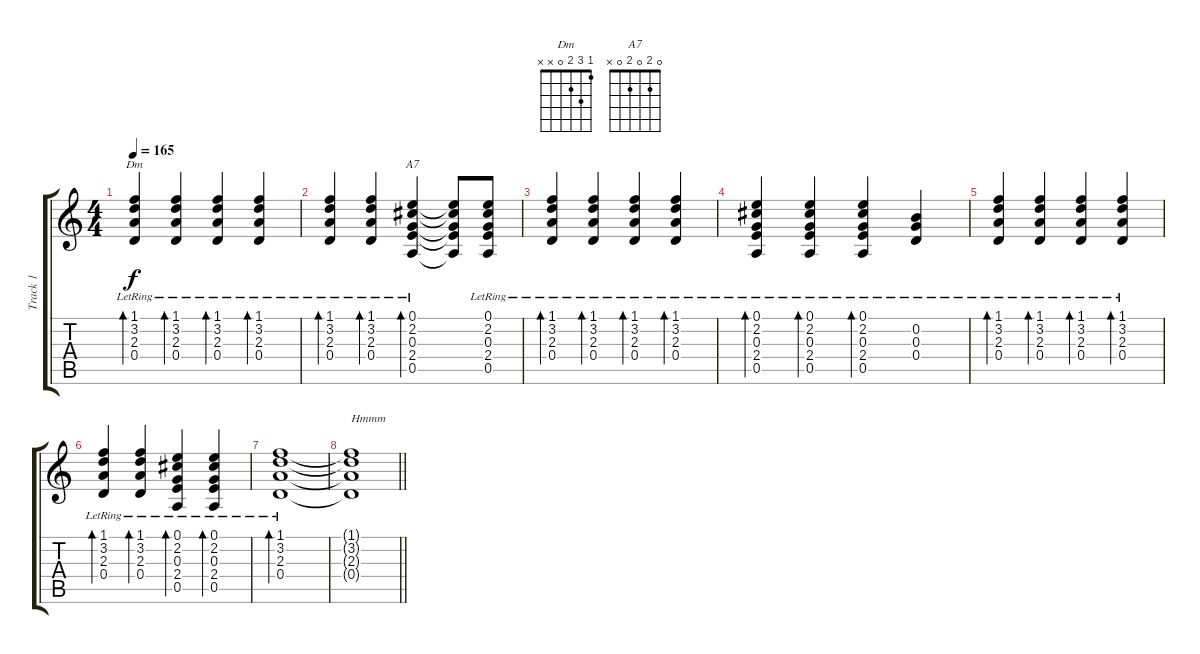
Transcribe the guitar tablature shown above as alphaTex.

\track ("Track 1" "Track 1") {instrument acousticguitarsteel}
\staff {score tabs}
\tuning (E4 B3 G3 D3 A2 E2) {hide}
\chord ("Dm" 1 3 2 0 x x)
\chord ("A7" 0 2 0 2 0 x)
\ts (4 4)
\tempo 165
\clef g2
\ks c
(1.1{lr} 3.2{lr} 2.3{lr} 0.4{lr}).4{bd 60 ch "Dm" dy f} (1.1{lr} 3.2{lr} 2.3{lr} 0.4{lr}).4{bd 60} (1.1{lr} 3.2{lr} 2.3{lr} 0.4{lr}).4{bd 60} (1.1{lr} 3.2{lr} 2.3{lr} 0.4{lr}).4{bd 60} |
(1.1{lr} 3.2{lr} 2.3{lr} 0.4{lr}).4{bd 60} (1.1{lr} 3.2{lr} 2.3{lr} 0.4{lr}).4{bd 60} (0.1{lr} 2.2{lr} 0.3{lr} 2.4{lr} 0.5{lr}).4{bd 60 ch "A7"} (0.1{t} 2.2{t} 0.3{t} 2.4{t} 0.5{t}).8 (0.1{lr} 2.2{lr} 0.3{lr} 2.4{lr} 0.5{lr}).8 |
(1.1{lr} 3.2{lr} 2.3{lr} 0.4{lr}).4{bd 60} (1.1{lr} 3.2{lr} 2.3{lr} 0.4{lr}).4{bd 60} (1.1{lr} 3.2{lr} 2.3{lr} 0.4{lr}).4{bd 60} (1.1{lr} 3.2{lr} 2.3{lr} 0.4{lr}).4{bd 60} |
(0.1{lr} 2.2{lr} 0.3{lr} 2.4{lr} 0.5{lr}).4{bd 60} (0.1{lr} 2.2{lr} 0.3{lr} 2.4{lr} 0.5{lr}).4{bd 60} (0.1{lr} 2.2{lr} 0.3{lr} 2.4{lr} 0.5{lr}).4{bd 60} (0.2{lr} 0.3{lr} 0.4{lr}).4 |
(1.1{lr} 3.2{lr} 2.3{lr} 0.4{lr}).4{bd 60} (1.1{lr} 3.2{lr} 2.3{lr} 0.4{lr}).4{bd 60} (1.1{lr} 3.2{lr} 2.3{lr} 0.4{lr}).4{bd 60} (1.1{lr} 3.2{lr} 2.3{lr} 0.4{lr}).4{bd 60} |
(1.1{lr} 3.2{lr} 2.3{lr} 0.4{lr}).4{bd 60} (1.1{lr} 3.2{lr} 2.3{lr} 0.4{lr}).4{bd 60} (0.1{lr} 2.2{lr} 0.3{lr} 2.4{lr} 0.5{lr}).4{bd 60} (0.1{lr} 2.2{lr} 0.3{lr} 2.4{lr} 0.5{lr}).4{bd 60} |
(1.1{lr} 3.2{lr} 2.3{lr} 0.4{lr}).1{bd 480} |
\barLineRight lightlight
(1.1{t} 3.2{t} 2.3{t} 0.4{t}).1{txt "Hmmm"}
